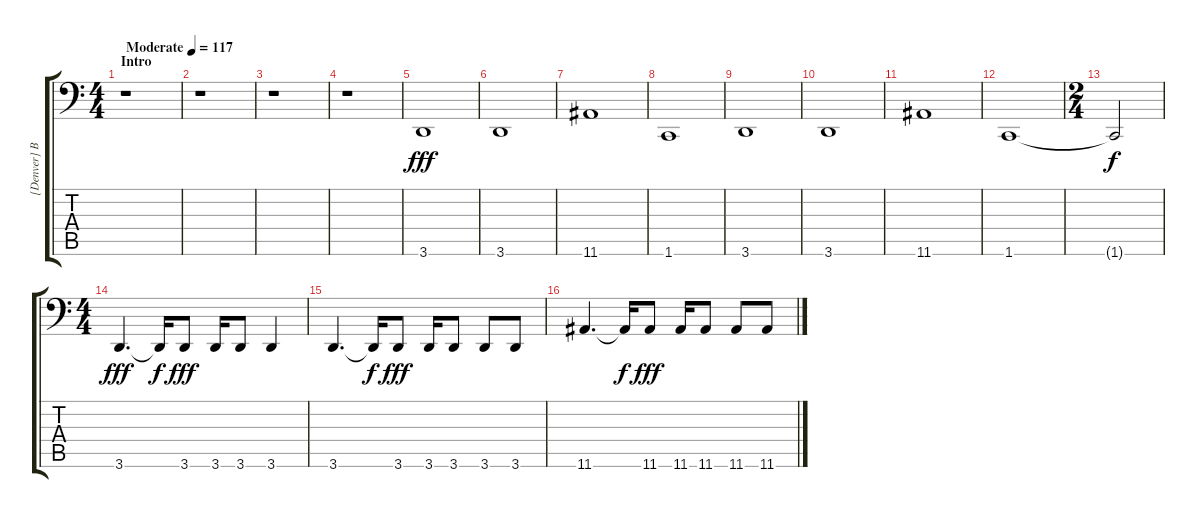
\track ("[Denver] Bass Guitar" "[Denver] B") {instrument electricbassfinger}
\staff {score tabs}
\tuning (Db3 Ab2 E2 B1 Gb1 B0) {hide}
\ts (4 4)
\section ("" "Intro ")
\tempo (117 "Moderate")
\clef f4
\ks c
r.1{dy fff instrument electricbassfinger} |
r.1 |
r.1 |
r.1 |
3.6.1 |
3.6.1 |
11.6.1 |
1.6.1 |
3.6.1 |
3.6.1 |
11.6.1 |
1.6.1 |
\ts (2 4)
1.6{t}.2{dy f} |
\ts (4 4)
3.6.4{d dy fff} 3.6{t}.16{dy f} 3.6.8{dy fff} 3.6.16 3.6.8 3.6.4 |
3.6.4{d} 3.6{t}.16{dy f} 3.6.8{dy fff} 3.6.16 3.6.8 3.6.8 3.6.8 |
11.6.4{d} 11.6{t}.16{dy f} 11.6.8{dy fff} 11.6.16 11.6.8 11.6.8 11.6.8
